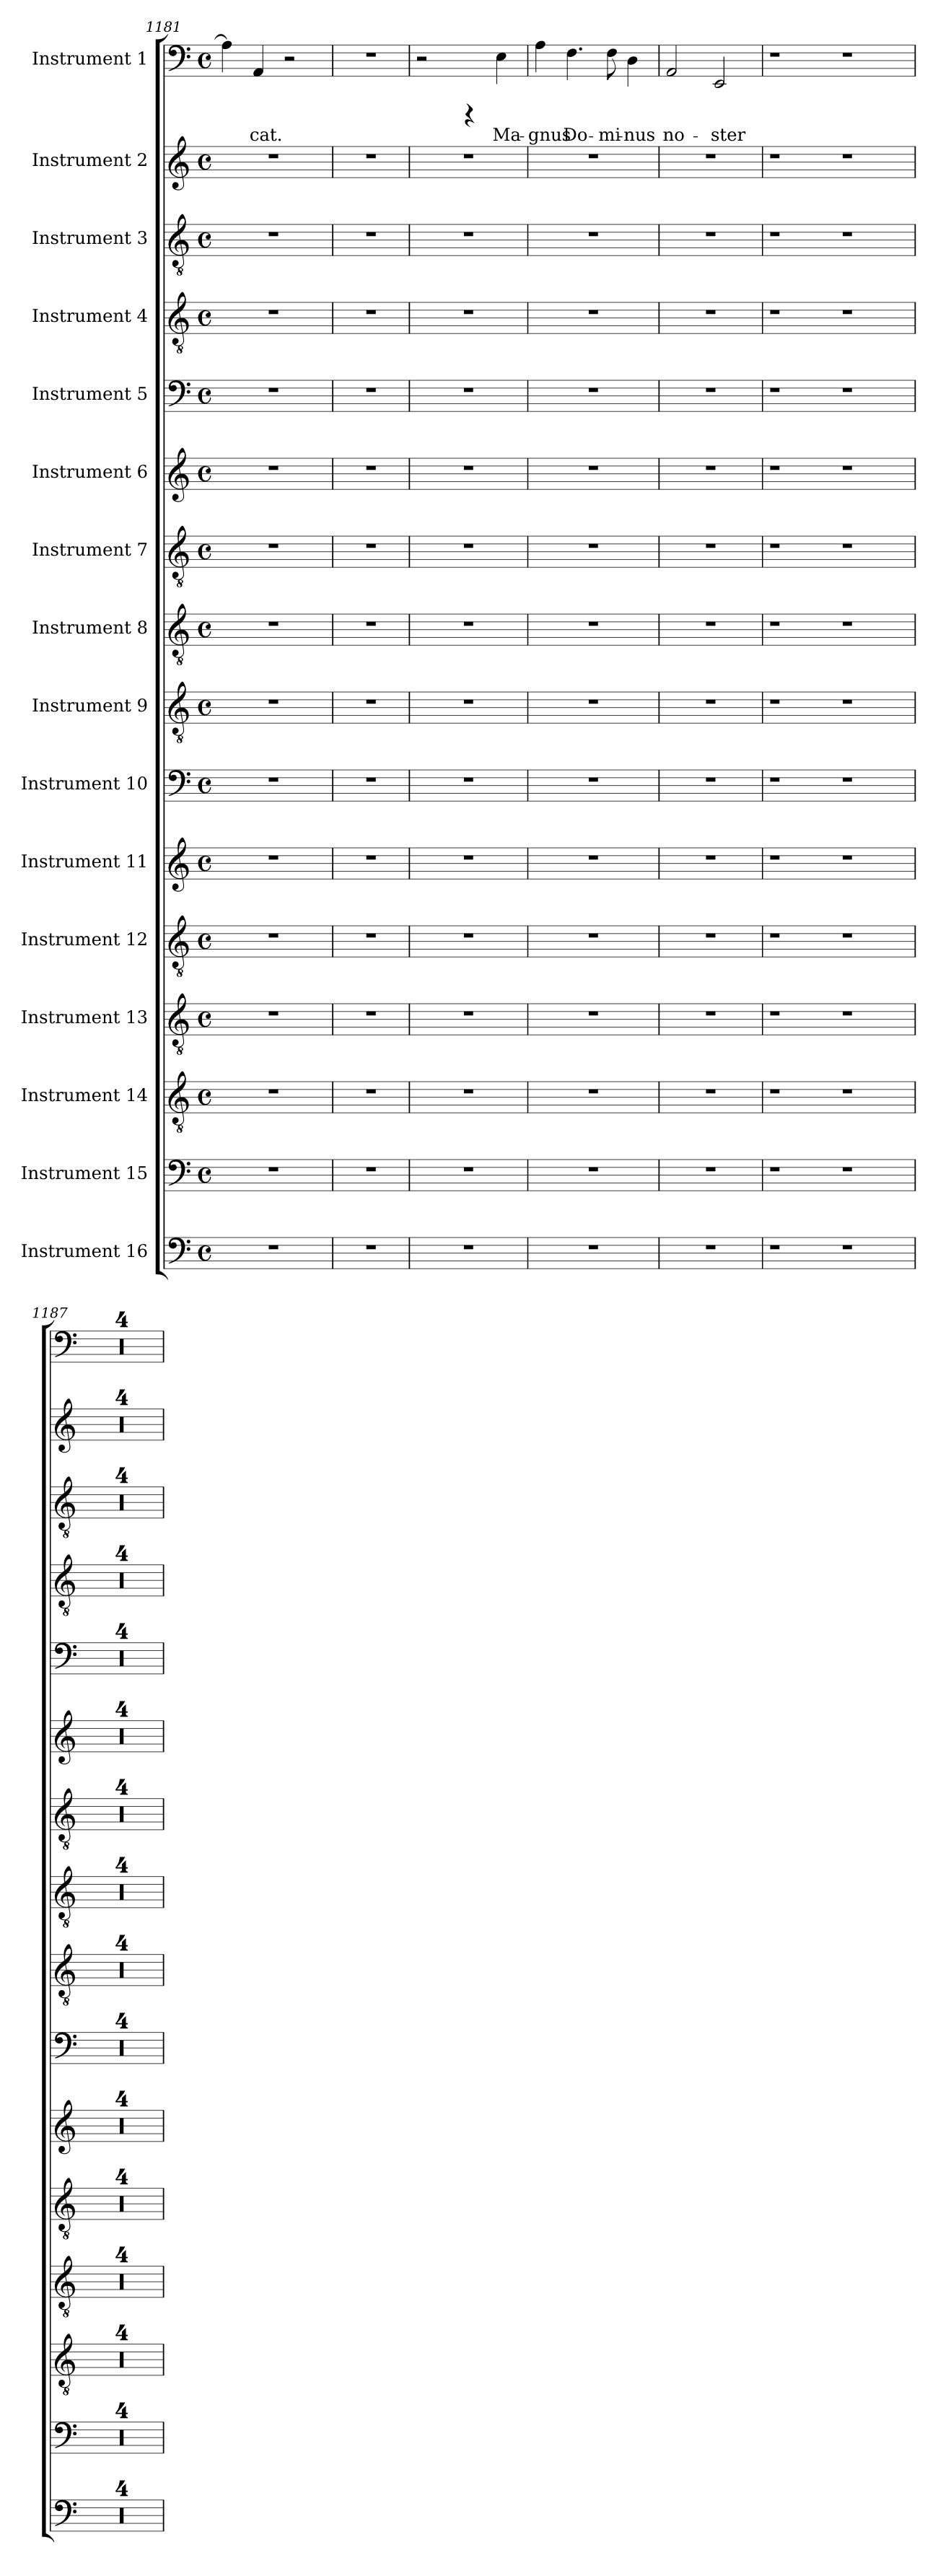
**kern	**kern	**kern	**kern	**kern	**kern	**kern	**kern	**kern	**kern	**kern	**kern	**kern	**kern	**kern	**kern	**text
*part16	*part15	*part14	*part13	*part12	*part11	*part10	*part9	*part8	*part7	*part6	*part5	*part4	*part3	*part2	*part1	*part1
*staff16	*staff15	*staff14	*staff13	*staff12	*staff11	*staff10	*staff9	*staff8	*staff7	*staff6	*staff5	*staff4	*staff3	*staff2	*staff1	*staff1
*I"Instrument 16	*I"Instrument 15	*I"Instrument 14	*I"Instrument 13	*I"Instrument 12	*I"Instrument 11	*I"Instrument 10	*I"Instrument 9	*I"Instrument 8	*I"Instrument 7	*I"Instrument 6	*I"Instrument 5	*I"Instrument 4	*I"Instrument 3	*I"Instrument 2	*I"Instrument 1	*
*clefF4	*clefF4	*clefGv2	*clefGv2	*clefGv2	*clefG2	*clefF4	*clefGv2	*clefGv2	*clefGv2	*clefG2	*clefF4	*clefGv2	*clefGv2	*clefG2	*clefF4	*
*k[]	*k[]	*k[]	*k[]	*k[]	*k[]	*k[]	*k[]	*k[]	*k[]	*k[]	*k[]	*k[]	*k[]	*k[]	*k[]	*
*C:	*C:	*C:	*C:	*C:	*C:	*C:	*C:	*C:	*C:	*C:	*C:	*C:	*C:	*C:	*C:	*
*M4/4	*M4/4	*M4/4	*M4/4	*M4/4	*M4/4	*M4/4	*M4/4	*M4/4	*M4/4	*M4/4	*M4/4	*M4/4	*M4/4	*M4/4	*M4/4	*
*met(c)	*met(c)	*met(c)	*met(c)	*met(c)	*met(c)	*met(c)	*met(c)	*met(c)	*met(c)	*met(c)	*met(c)	*met(c)	*met(c)	*met(c)	*met(c)	*
=1181	=1181	=1181	=1181	=1181	=1181	=1181	=1181	=1181	=1181	=1181	=1181	=1181	=1181	=1181	=1181	=1181
!	!	!	!	!	!	!	!	!	!	!	!	!	!	!	!	!LO:LY:b:cj
1r	1r	1r	1r	1r	1r	1r	1r	1r	1r	1r	1r	1r	1r	1r	4A\]	--
!	!	!	!	!	!	!	!	!	!	!	!	!	!	!	!	!LO:LY:b:cj
.	.	.	.	.	.	.	.	.	.	.	.	.	.	.	4AA/	-cat.
.	.	.	.	.	.	.	.	.	.	.	.	.	.	.	2r	.
=1182	=1182	=1182	=1182	=1182	=1182	=1182	=1182	=1182	=1182	=1182	=1182	=1182	=1182	=1182	=1182	=1182
1r	1r	1r	1r	1r	1r	1r	1r	1r	1r	1r	1r	1r	1r	1r	1r	.
!!LO:LB:g=z
=1183	=1183	=1183	=1183	=1183	=1183	=1183	=1183	=1183	=1183	=1183	=1183	=1183	=1183	=1183	=1183	=1183
1r	1r	1r	1r	1r	1r	1r	1r	1r	1r	1r	1r	1r	1r	1r	2r	.
.	.	.	.	.	.	.	.	.	.	.	.	.	.	.	4rCCC	.
!	!	!	!	!	!	!	!	!	!	!	!	!	!	!	!	!LO:LY:b:cj
.	.	.	.	.	.	.	.	.	.	.	.	.	.	.	4E\	Ma-
=1184	=1184	=1184	=1184	=1184	=1184	=1184	=1184	=1184	=1184	=1184	=1184	=1184	=1184	=1184	=1184	=1184
!	!	!	!	!	!	!	!	!	!	!	!	!	!	!	!	!LO:LY:b:cj
1r	1r	1r	1r	1r	1r	1r	1r	1r	1r	1r	1r	1r	1r	1r	4A\	-gnus
!	!	!	!	!	!	!	!	!	!	!	!	!	!	!	!	!LO:LY:b:cj
.	.	.	.	.	.	.	.	.	.	.	.	.	.	.	4.F\	Do-
!	!	!	!	!	!	!	!	!	!	!	!	!	!	!	!	!LO:LY:b:cj
.	.	.	.	.	.	.	.	.	.	.	.	.	.	.	8F\	-mi-
!	!	!	!	!	!	!	!	!	!	!	!	!	!	!	!	!LO:LY:b:cj
.	.	.	.	.	.	.	.	.	.	.	.	.	.	.	4D\	-nus
=1185	=1185	=1185	=1185	=1185	=1185	=1185	=1185	=1185	=1185	=1185	=1185	=1185	=1185	=1185	=1185	=1185
!	!	!	!	!	!	!	!	!	!	!	!	!	!	!	!	!LO:LY:b:cj
1r	1r	1r	1r	1r	1r	1r	1r	1r	1r	1r	1r	1r	1r	1r	2AA/	no-
!	!	!	!	!	!	!	!	!	!	!	!	!	!	!	!	!LO:LY:b:cj
.	.	.	.	.	.	.	.	.	.	.	.	.	.	.	2EE/	-ster
=1186	=1186	=1186	=1186	=1186	=1186	=1186	=1186	=1186	=1186	=1186	=1186	=1186	=1186	=1186	=1186	=1186
1r	1r	1r	1r	1r	1r	1r	1r	1r	1r	1r	1r	1r	1r	1r	1r	.
1r	1r	1r	1r	1r	1r	1r	1r	1r	1r	1r	1r	1r	1r	1r	1r	.
=1187	=1187	=1187	=1187	=1187	=1187	=1187	=1187	=1187	=1187	=1187	=1187	=1187	=1187	=1187	=1187	=1187
1r	1r	1r	1r	1r	1r	1r	1r	1r	1r	1r	1r	1r	1r	1r	1r	.
=1188	=1188	=1188	=1188	=1188	=1188	=1188	=1188	=1188	=1188	=1188	=1188	=1188	=1188	=1188	=1188	=1188
1r	1r	1r	1r	1r	1r	1r	1r	1r	1r	1r	1r	1r	1r	1r	1r	.
=1189	=1189	=1189	=1189	=1189	=1189	=1189	=1189	=1189	=1189	=1189	=1189	=1189	=1189	=1189	=1189	=1189
1r	1r	1r	1r	1r	1r	1r	1r	1r	1r	1r	1r	1r	1r	1r	1r	.
=1190	=1190	=1190	=1190	=1190	=1190	=1190	=1190	=1190	=1190	=1190	=1190	=1190	=1190	=1190	=1190	=1190
1r	1r	1r	1r	1r	1r	1r	1r	1r	1r	1r	1r	1r	1r	1r	1r	.
=	=	=	=	=	=	=	=	=	=	=	=	=	=	=	=	=
*-	*-	*-	*-	*-	*-	*-	*-	*-	*-	*-	*-	*-	*-	*-	*-	*-
